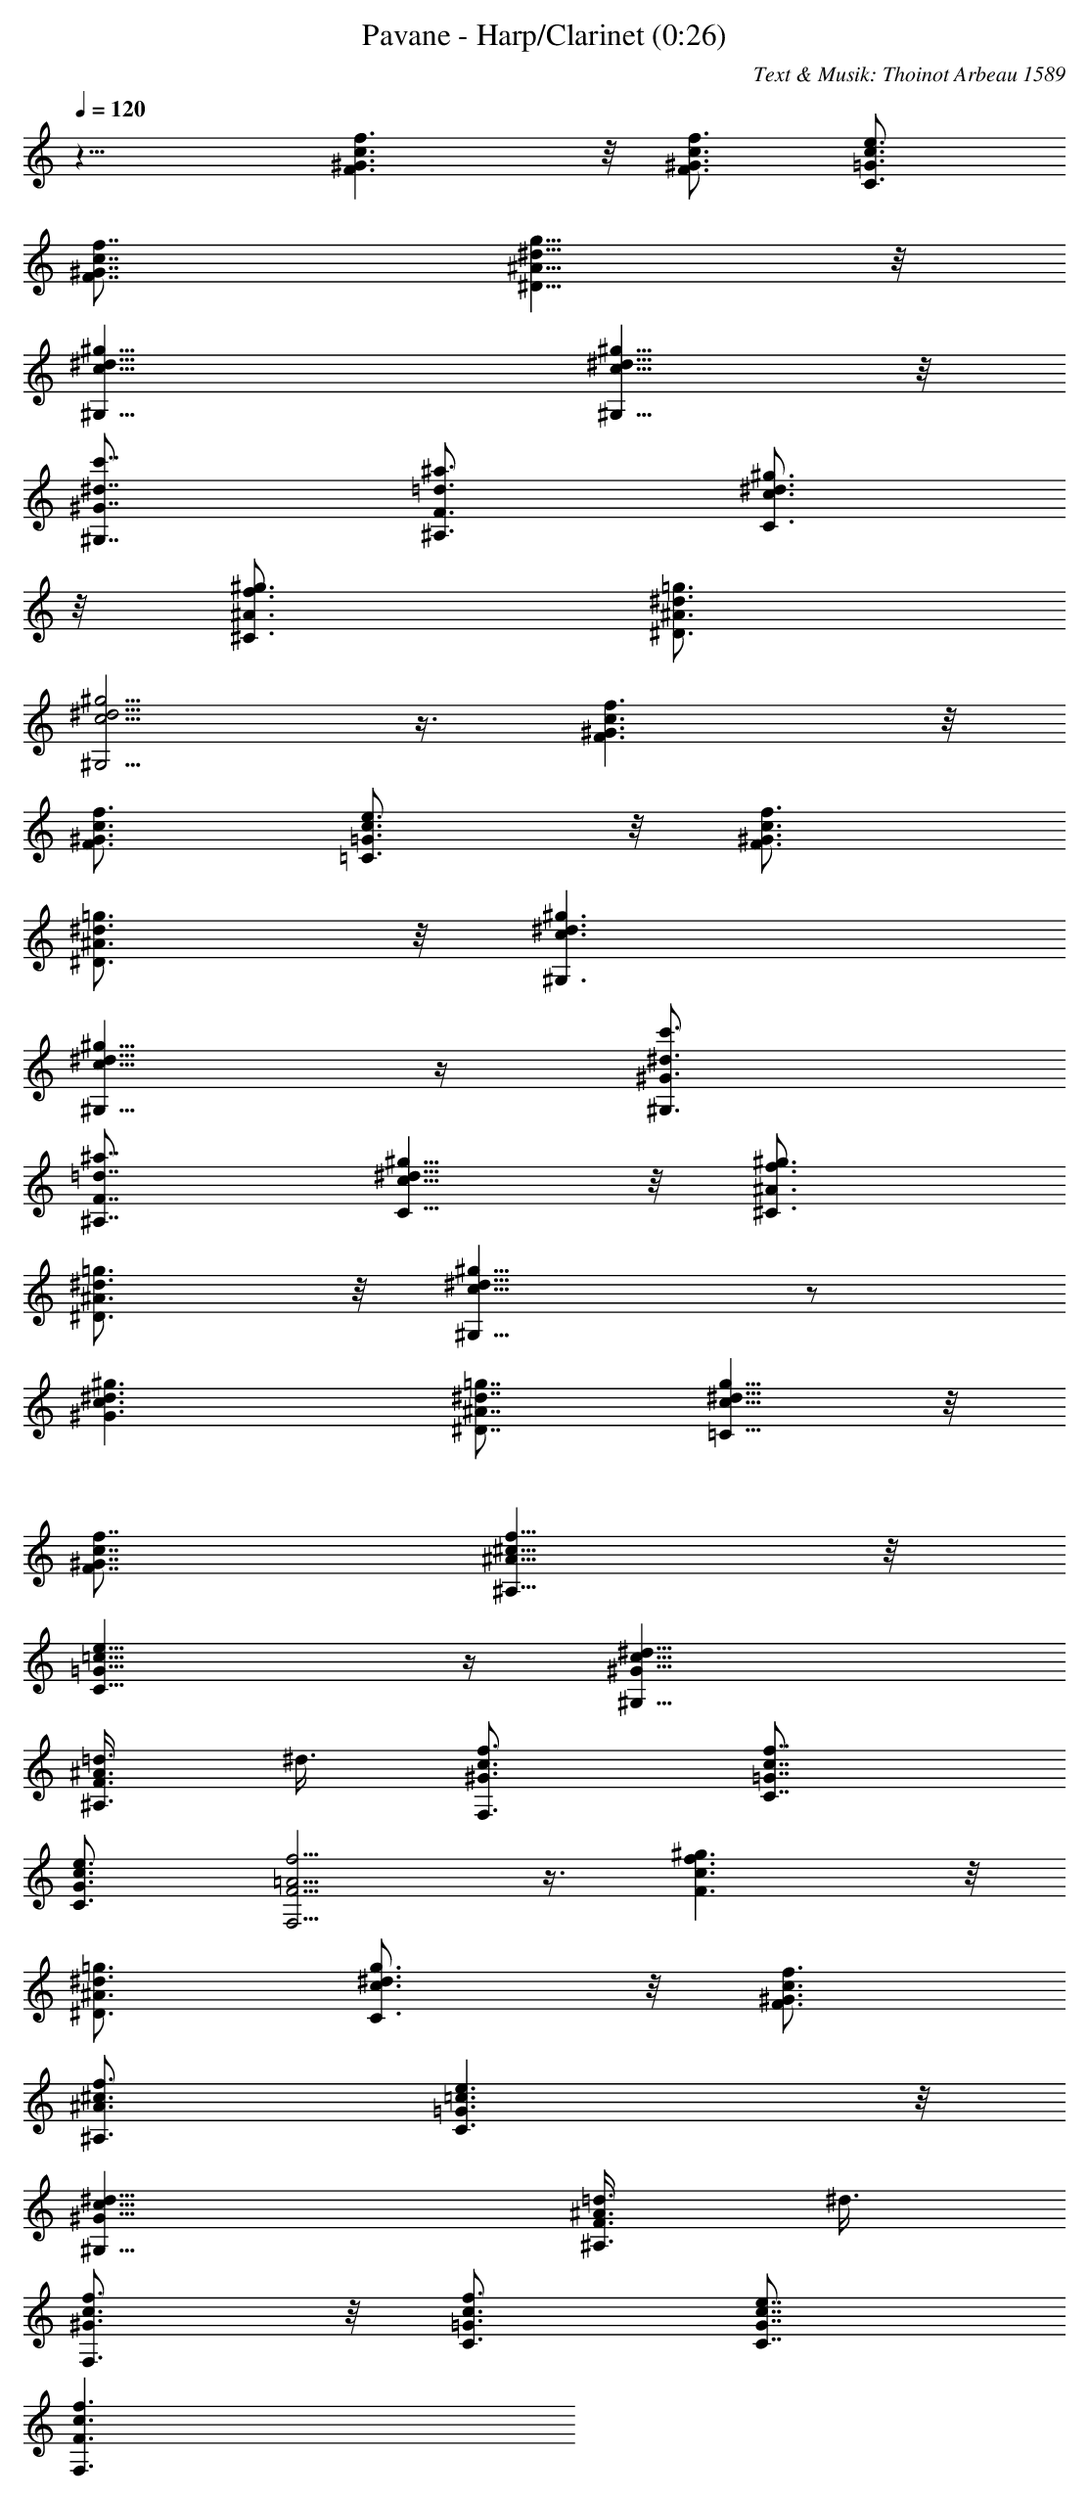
X:1
T:Pavane - Harp/Clarinet (0:26)
L:1/4
Q:120
C:Text & Musik: Thoinot Arbeau 1589
K:C
z13/8 [f3/2c3/2^G3/2F3/2] z/8 [f3/4c3/4^G3/4F3/4] [e3/4c3/4=G3/4C3/4]
[f7/8c7/8^G7/8F7/8] [g5/8^d5/8^A5/8^D5/8] z/8
[^g13/8^d13/8c13/8^G,13/8] [^g5/8^d5/8c5/8^G,5/8] z/8
[c'7/8^d7/8^G7/8^G,7/8] [^a3/4=d3/4F3/4^A,3/4] [^g3/4^d3/4c3/4C3/4]
z/8 [^g3/4f3/4^A3/4^C3/4] [=g3/4^d3/4^A3/4^D3/4]
[^g5/4^d5/4c5/4^G,5/4] z3/8 [f3/2c3/2^G3/2F3/2] z/8
[f3/4c3/4^G3/4F3/4] [e3/4c3/4=G3/4=C3/4] z/8 [f3/4c3/4^G3/4F3/4]
[=g3/4^d3/4^A3/4^D3/4] z/8 [^g3/2^d3/2c3/2^G,3/2]
[^g5/8^d5/8c5/8^G,5/8] z/4 [c'3/4^d3/4^G3/4^G,3/4]
[^a7/8=d7/8F7/8^A,7/8] [^g5/8^d5/8c5/8C5/8] z/8 [^g3/4f3/4^A3/4^C3/4]
[=g3/4^d3/4^A3/4^D3/4] z/8 [^g9/8^d9/8c9/8^G,9/8] z/2
[^g3/2^d3/2c3/2^G3/2] [=g7/8^d7/8^A7/8^D7/8] [g5/8^d5/8c5/8=C5/8] z/8
[f7/8c7/8^G7/8F7/8] [f5/8^c5/8^A5/8^A,5/8] z/8
[e11/8=c11/8=G11/8C11/8] z/4 [^d13/8c13/8^G13/8^G,13/8]
[=d3/8^A3/4F3/4^A,3/4] ^d3/8 [f3/4c3/4^G3/4F,3/4] [f7/8c7/8=G7/8C7/8]
[e3/4c3/4G3/4C3/4] [f5/4=A5/4F5/4F,5/4] z3/8 [^g3/2f3/2c3/2F3/2] z/8
[=g3/4^d3/4^A3/4^D3/4] [g3/4^d3/4c3/4C3/4] z/8 [f3/4c3/4^G3/4F3/4]
[f3/4^c3/4^A3/4^A,3/4] [e3/2=c3/2=G3/2C3/2] z/8
[^d13/8c13/8^G13/8^G,13/8] [=d3/8^A3/4F3/4^A,3/4] ^d3/8
[f3/4c3/4^G3/4F,3/4] z/8 [f3/4c3/4=G3/4C3/4] [e7/8c7/8G7/8C7/8]
[f3/2c3/2F3/2F,3/2]
